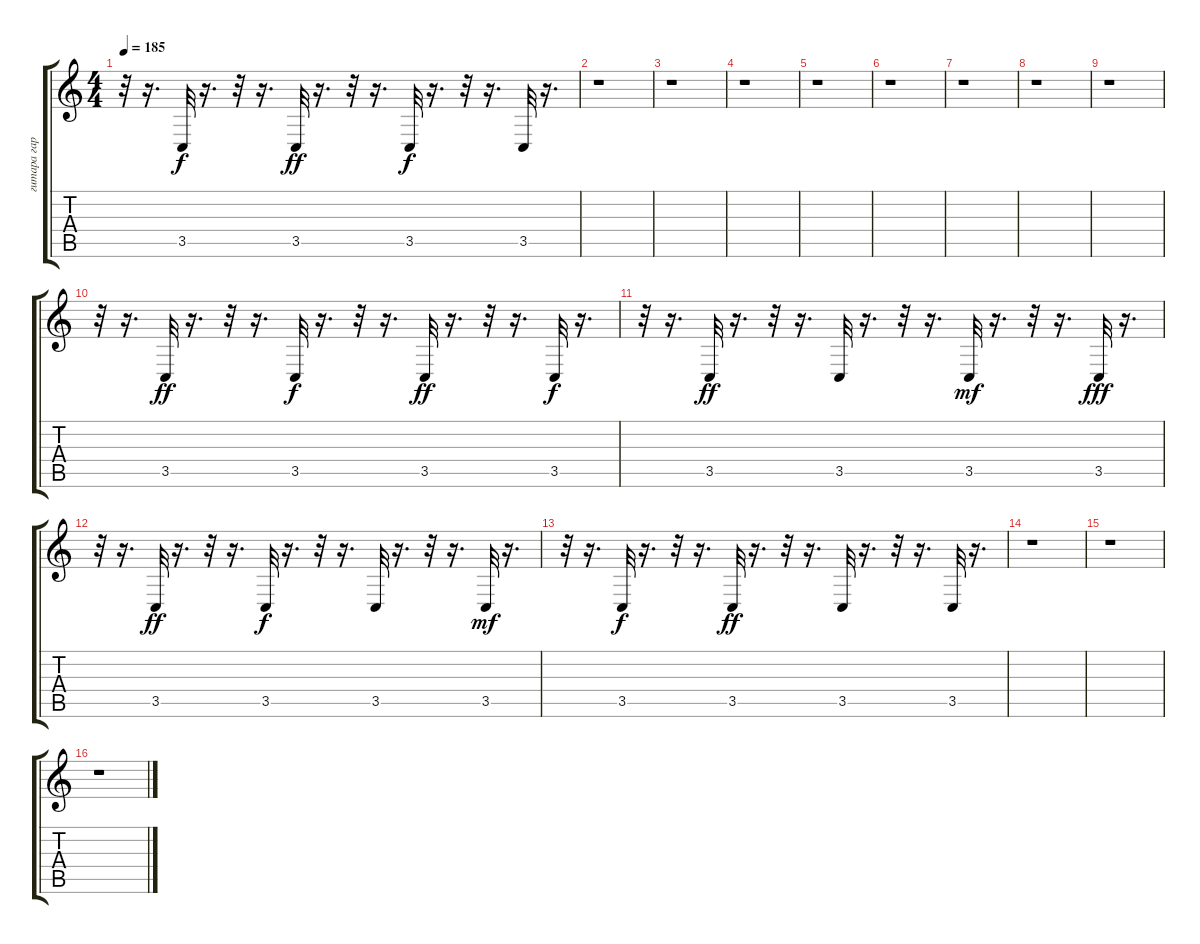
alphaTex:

\track ("гитара гармония" "гитара гар") {instrument guitarfretnoise}
\staff {score tabs}
\tuning (E4 B3 G3 D3 A2 E2) {hide}
\ts (4 4)
\tempo 185
\clef g2
\ks c
r.32{dy fff} r.16{d} 3.5.32{dy f} r.16{d} r.32 r.16{d} 3.5.32{dy ff} r.16{d} r.32 r.16{d} 3.5.32{dy f} r.16{d} r.32 r.16{d} 3.5.32 r.16{d} |
r.1 |
r.1 |
r.1 |
r.1 |
r.1 |
r.1 |
r.1 |
r.1 |
r.32 r.16{d} 3.5.32{dy ff} r.16{d} r.32 r.16{d} 3.5.32{dy f} r.16{d} r.32 r.16{d} 3.5.32{dy ff} r.16{d} r.32 r.16{d} 3.5.32{dy f} r.16{d} |
r.32 r.16{d} 3.5.32{dy ff} r.16{d} r.32 r.16{d} 3.5.32 r.16{d} r.32 r.16{d} 3.5.32{dy mf} r.16{d} r.32 r.16{d} 3.5.32{dy fff} r.16{d} |
r.32 r.16{d} 3.5.32{dy ff} r.16{d} r.32 r.16{d} 3.5.32{dy f} r.16{d} r.32 r.16{d} 3.5.32 r.16{d} r.32 r.16{d} 3.5.32{dy mf} r.16{d} |
r.32 r.16{d} 3.5.32{dy f} r.16{d} r.32 r.16{d} 3.5.32{dy ff} r.16{d} r.32 r.16{d} 3.5.32 r.16{d} r.32 r.16{d} 3.5.32 r.16{d} |
r.1 |
r.1 |
r.1
